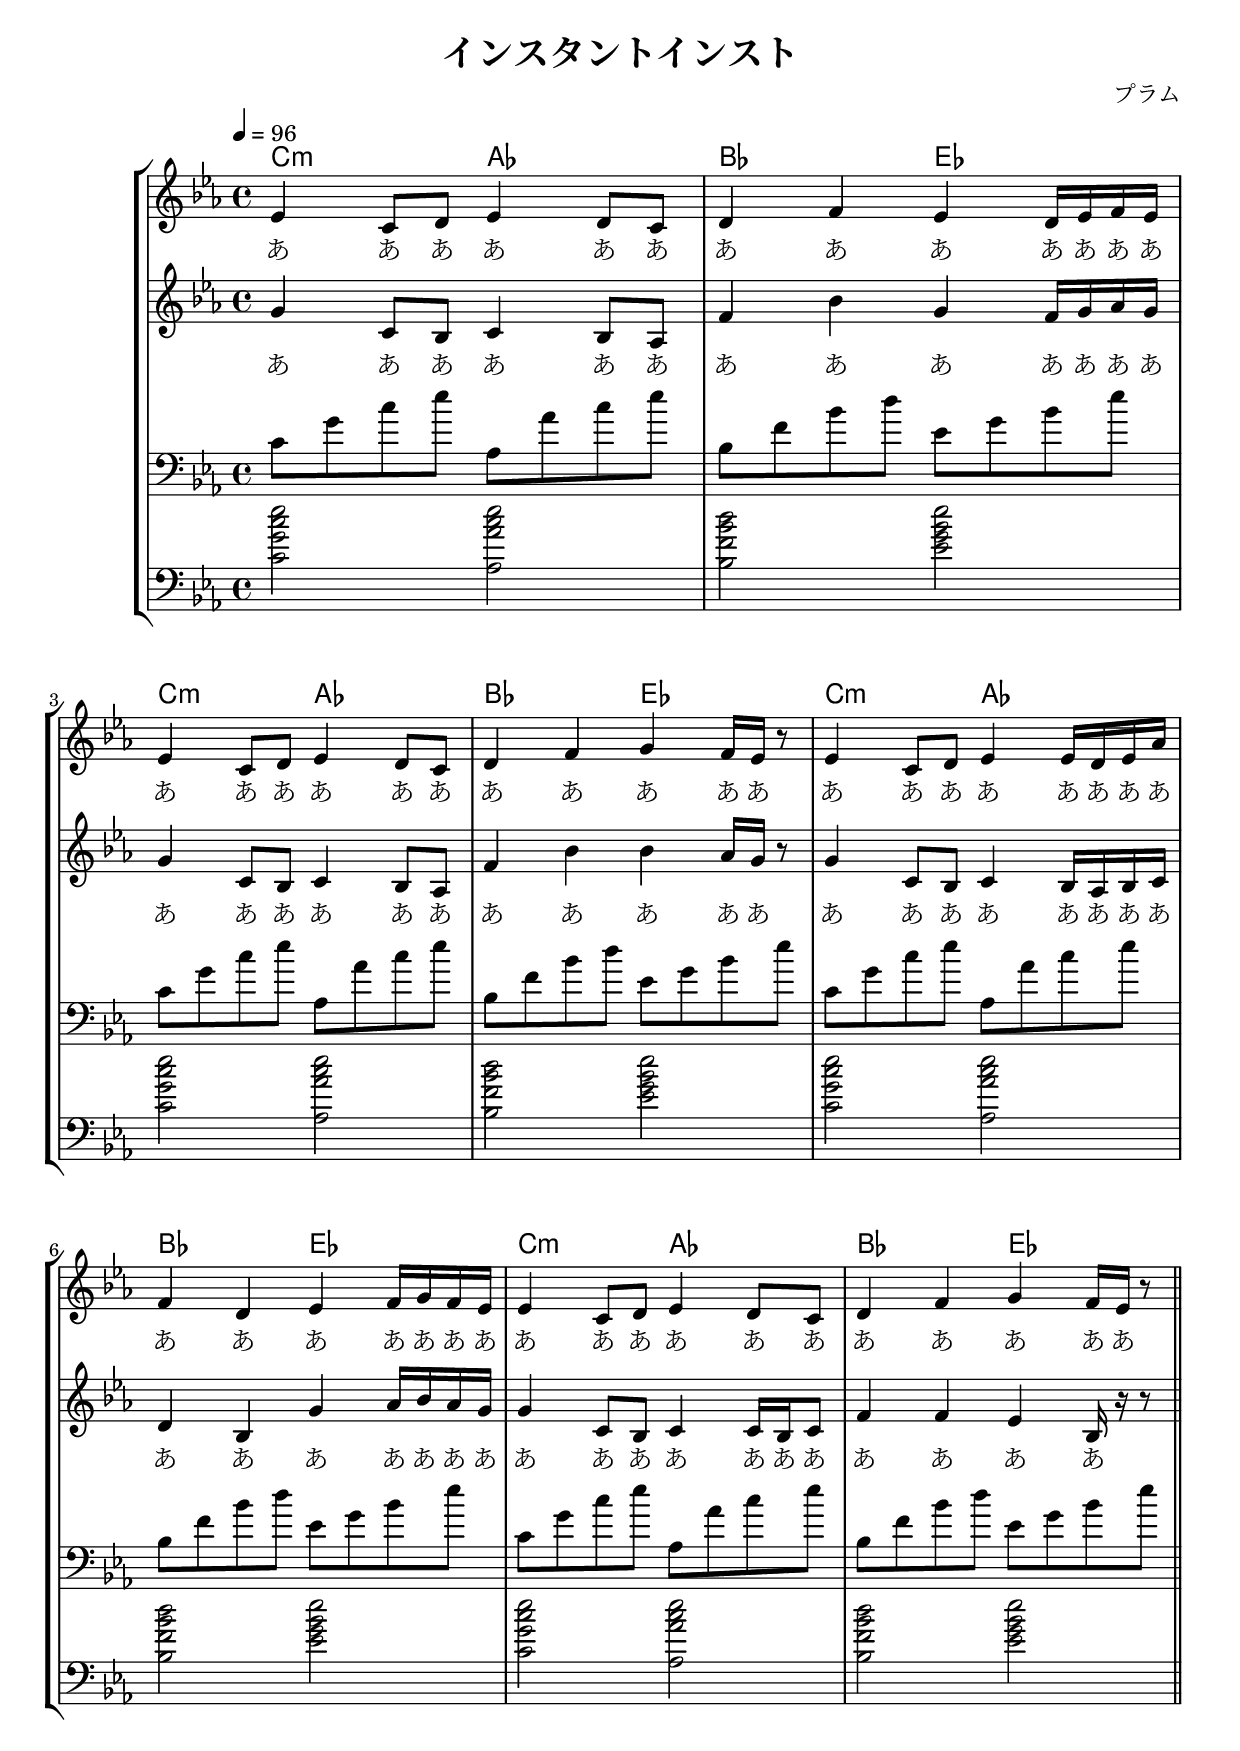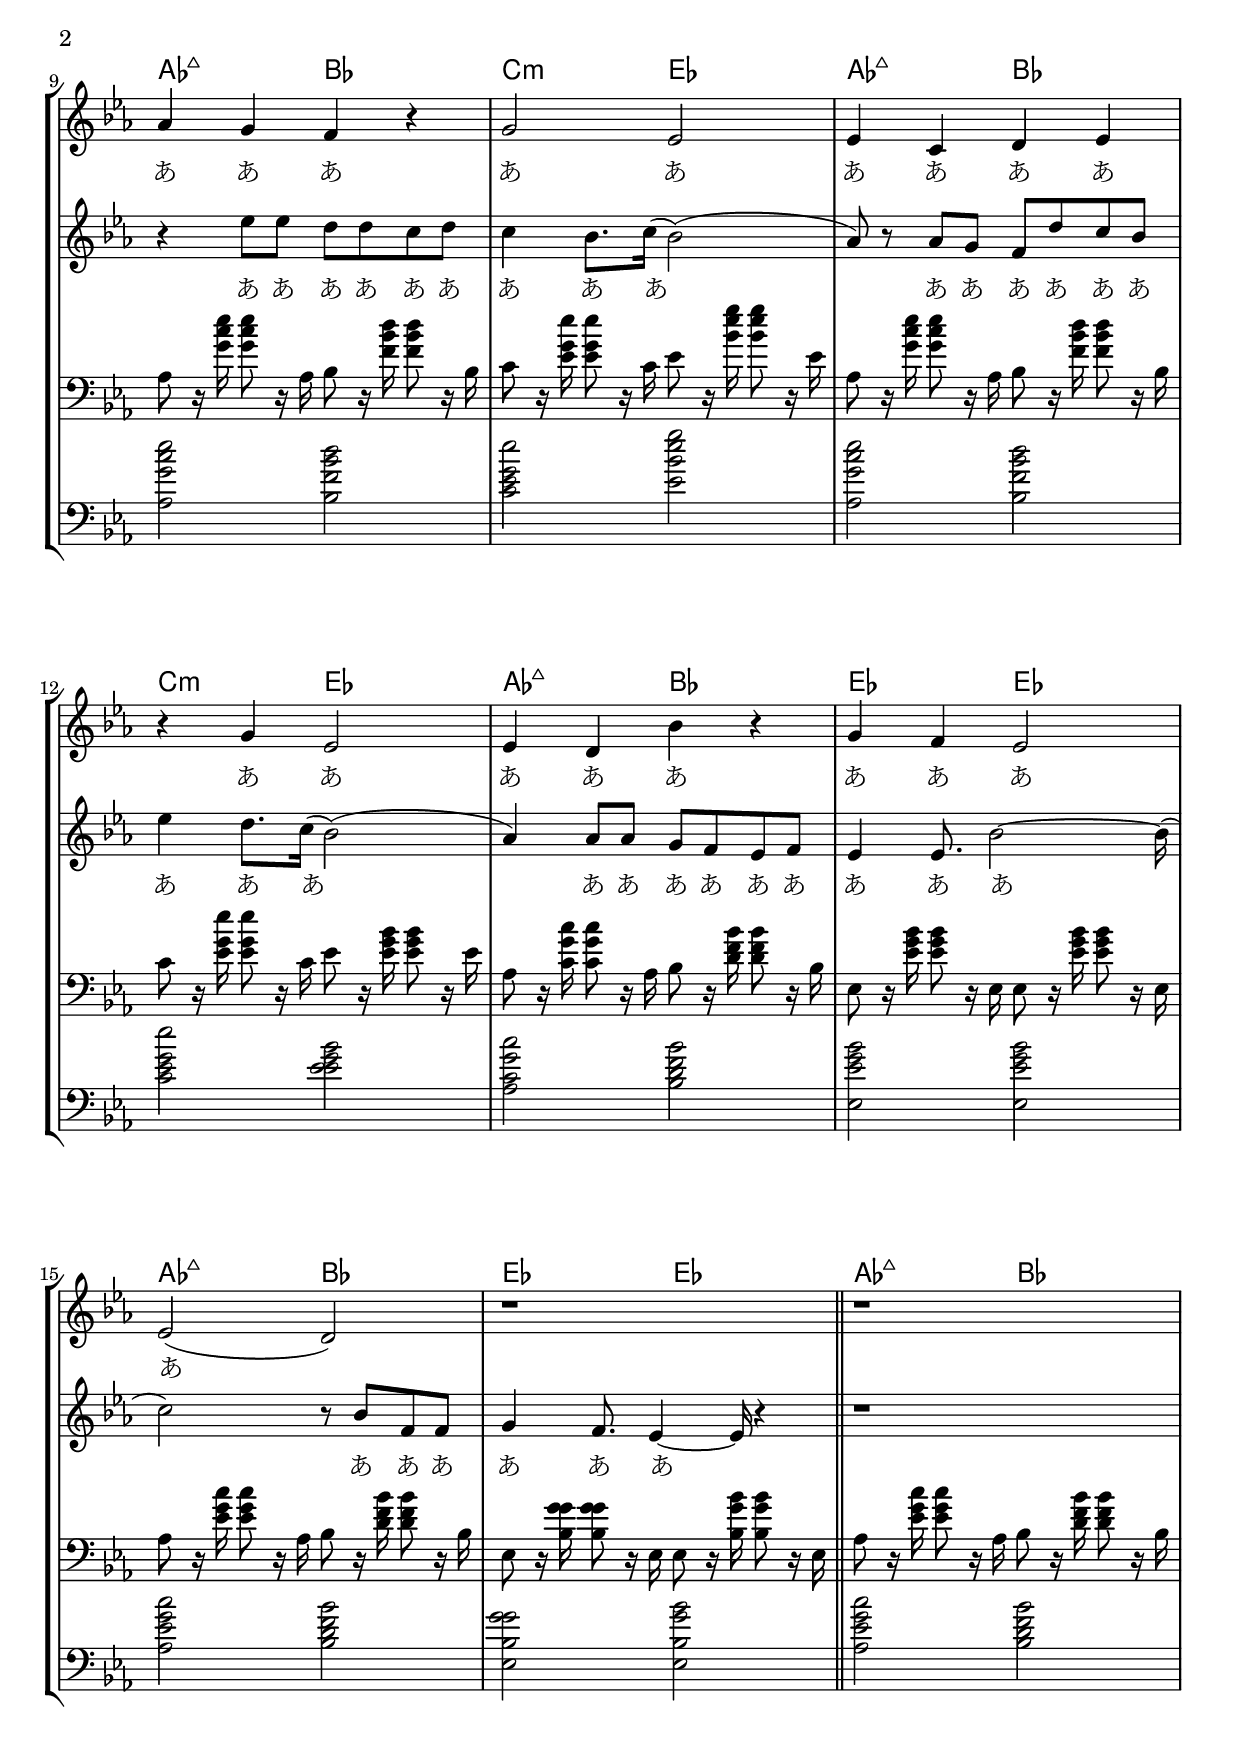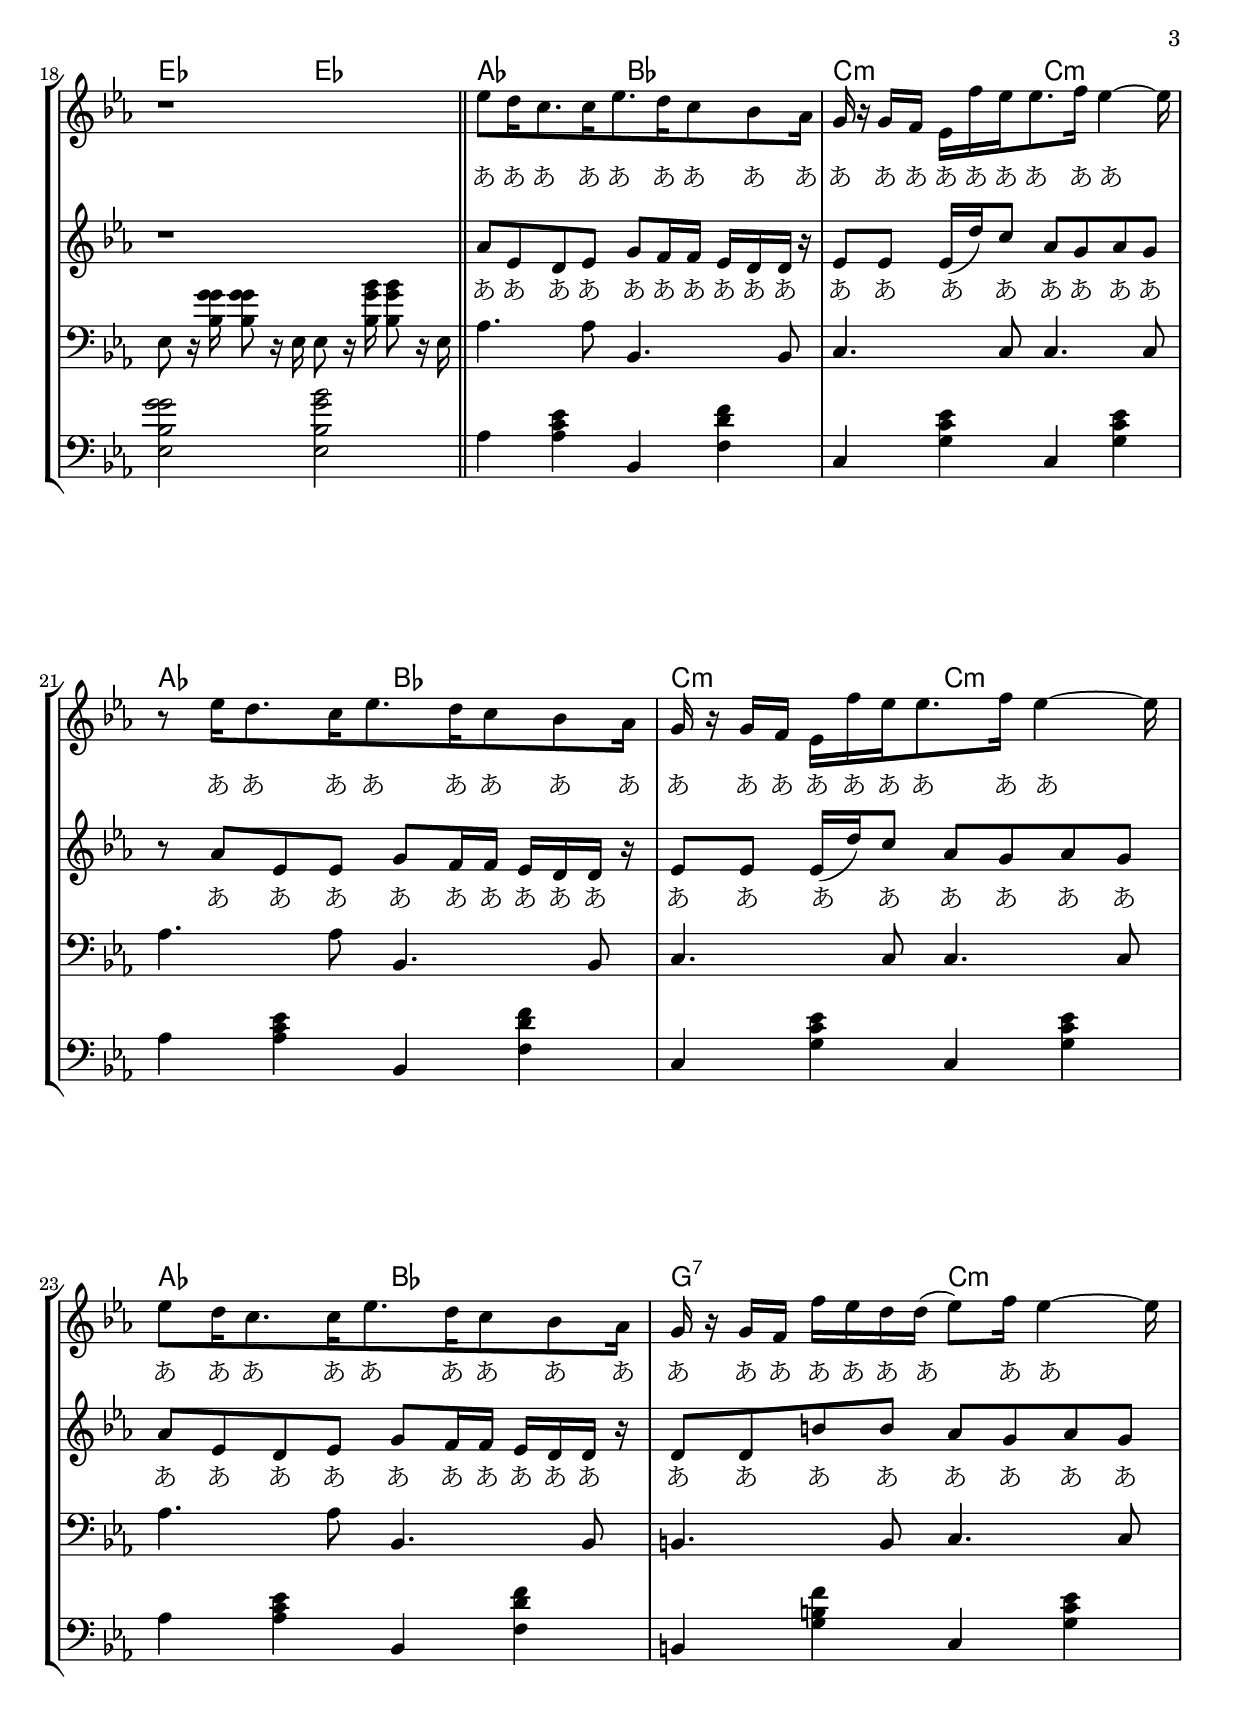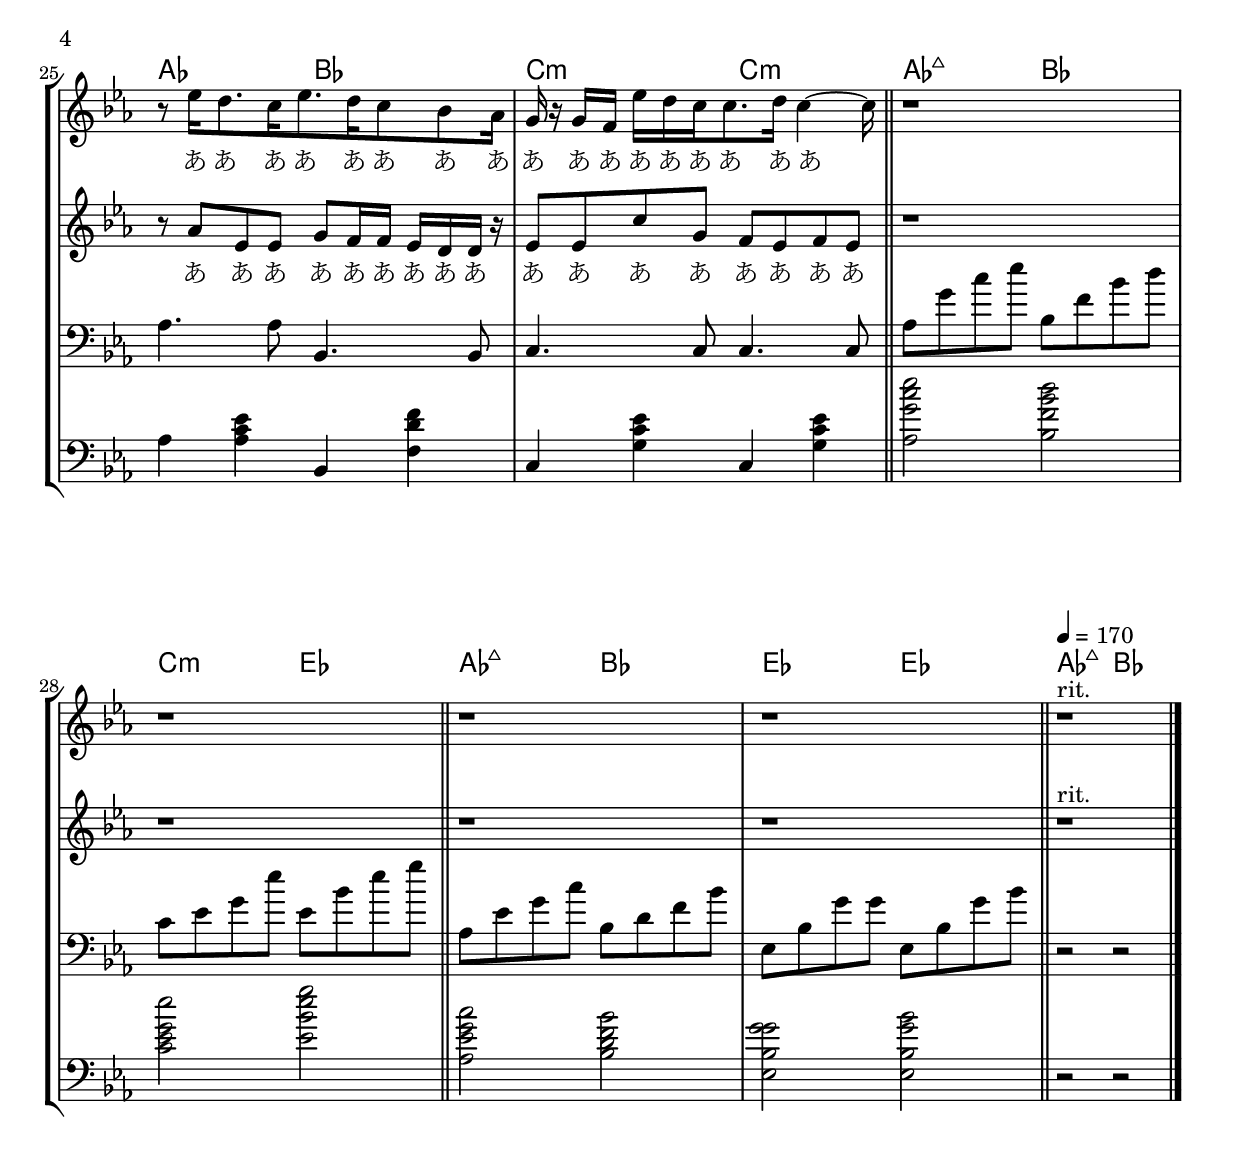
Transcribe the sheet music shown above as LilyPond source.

\version "2.12.1"

\header {
	title = \markup {インスタントインスト}
	composer = \markup \center-column {プラム}
}

harmony = \chordmode {
	c2:m as bes es c:m as bes es c:m as bes es c:m as bes es 

	as:maj7 bes c:m es as:maj7 bes c:m es as:maj7 bes es es as:maj7 bes es es 

	as:maj7 bes es es 

	as bes c:m c:m as bes c:m c:m as bes g:7 c:m as bes c:m c:m 

	as:maj7 bes c:m es 

	as:maj7 bes es es 

	as:maj7 bes 
}

melody = {
	\set Staff.midiInstrument = #"Flute"
		\key es \major
	\tempo 4 = 96
es'4  c'8  d'8  es'4  d'8  c'8 
	d'4  f'4  es'4  d'16  es'16  f'16  es'16 
	es'4  c'8  d'8  es'4  d'8  c'8 
	d'4  f'4  g'4  f'16  es'16  r8 
	es'4  c'8  d'8  es'4  es'16  d'16  es'16  as'16 
	f'4  d'4  es'4  f'16  g'16  f'16  es'16 
	es'4  c'8  d'8  es'4  d'8  c'8 
	d'4  f'4  g'4  f'16  es'16  r8
	\set Staff.midiInstrument = #"Synthstrings 1"
	 as'4  g'4  f'4  r4 
	g'2  es'2 
	es'4  c'4  d'4  es'4 
	r4  g'4  es'2 
	es'4  d'4  bes'4  r4 
	g'4  f'4  es'2 
	es'2  (d'2)
	r1 	r1 | r1   
	\set Staff.midiInstrument = #"Electric Grand"
	es''8  d''16  c''8.  c''16  es''8.  d''16  c''8  bes'8  as'16 
	g'16  r16  g'16  f'16  es'16  f''16  es''16  es''8.  f''16  es''4~es''16 
	r8  es''16  d''8.  c''16  es''8.  d''16  c''8  bes'8  as'16 
	g'16  r16  g'16  f'16  es'16  f''16  es''16  es''8.  f''16  es''4~es''16 
	es''8  d''16  c''8.  c''16  es''8.  d''16  c''8  bes'8  as'16 
	g'16  r16  g'16  f'16  f''16  es''16  d''16  d''16  (es''8)  f''16  es''4~es''16 
	r8  es''16  d''8.  c''16  es''8.  d''16  c''8  bes'8  as'16 
	g'16  r16  g'16  f'16  es''16  d''16  c''16  c''8.  d''16  c''4~c''16
	r1 | r1   
	r1 | r1   
	\tempo 4 = 170
	r1^"rit." \bar "|."
}

words = \lyricmode {
	あ  あ  あ  あ  あ  あ  あ  あ  あ  あ  あ  あ  あ  あ  あ  あ  あ  あ  あ  あ  あ  あ  あ  あ  あ  あ  あ  あ  あ  あ  あ  あ  あ  あ  あ  あ  あ  あ  あ  あ  あ  あ  あ  あ  あ  あ  あ  あ  あ  あ  
	あ  あ  あ  あ  あ  あ  あ  あ  あ  あ  あ  あ  あ  あ  あ  あ  あ  あ  
	
	あ  あ  あ  あ  あ  あ  あ  あ  あ  あ  あ  あ  あ  あ  あ  あ  あ  あ  あ  あ  あ  あ  あ  あ  あ  あ  あ  あ  あ  あ  あ  あ  あ  あ  あ  あ  あ  あ  あ  あ  あ  あ  あ  あ  あ  あ  あ  あ  あ  あ  あ  あ  あ  あ  あ  あ  あ  あ  あ  あ  あ  あ  あ  あ  あ  あ  あ  あ  あ  あ  
	
	
	
}

secondmelody = {
	\set Staff.midiInstrument = #"Acoustic grand"
		\key es \major
	\tempo 4 = 96
g'4  c'8  bes8  c'4  bes8  as8 
	f'4  bes'4  g'4  f'16  g'16  as'16  g'16 
	g'4  c'8  bes8  c'4  bes8  as8 
	f'4  bes'4  bes'4  as'16  g'16  r8 
	g'4  c'8  bes8  c'4  bes16  as16  bes16  c'16 
	d'4  bes4  g'4  as'16  bes'16  as'16  g'16 
	g'4  c'8  bes8  c'4  c'16  bes16  c'8 
	f'4  f'4  es'4  bes16  r16  	r8 	\set Staff.midiInstrument = #"Violin"
	r4 es''8  es''8  d''8  d''8  c''8  d''8 
	c''4  bes'8.  c''16  (bes'2) 
	(as'8)  r8  as'8  g'8  f'8  d''8  c''8  bes'8 
	es''4  d''8.  c''16  (bes'2) 
	(as'4)  as'8  as'8  g'8  f'8  es'8  f'8 
	es'4  es'8.  bes'2~bes'16 
	(c''2)  r8  bes'8  f'8  f'8 
	g'4  f'8.  es'4~es'16  	r4 	r1 | r1   
	\set Staff.midiInstrument = #"Electric Grand"
	as'8  es'8  d'8  es'8  g'8  f'16  f'16  es'16  d'16  d'16  r16 
	es'8  es'8  es'16  (d''16)  c''8  as'8  g'8  as'8  g'8 
	r8  as'8  es'8  es'8  g'8  f'16  f'16  es'16  d'16  d'16  r16 
	es'8  es'8  es'16  (d''16)  c''8  as'8  g'8  as'8  g'8 
	as'8  es'8  d'8  es'8  g'8  f'16  f'16  es'16  d'16  d'16  r16 
	d'8  d'8  b'8  b'8  as'8  g'8  as'8  g'8 
	r8  as'8  es'8  es'8  g'8  f'16  f'16  es'16  d'16  d'16  r16 
	es'8  es'8  c''8  g'8  f'8  es'8  f'8  es'8
	r1 | r1   
	r1 | r1   
	\tempo 4 = 170
	r1^"rit." \bar "|."
}

secondwords = \lyricmode {
	あ  あ  あ  あ  あ  あ  あ  あ  あ  あ  あ  あ  あ  あ  あ  あ  あ  あ  あ  あ  あ  あ  あ  あ  あ  あ  あ  あ  あ  あ  あ  あ  あ  あ  あ  あ  あ  あ  あ  あ  あ  あ  あ  あ  あ  あ  あ  あ  あ  あ  
	あ  あ  あ  あ  あ  あ  あ  あ  あ  あ  あ  あ  あ  あ  あ  あ  あ  あ  あ  あ  あ  あ  あ  あ  あ  あ  あ  あ  あ  あ  あ  あ  あ  
	
	あ  あ  あ  あ  あ  あ  あ  あ  あ  あ  あ  あ  あ  あ  あ  あ  あ  あ  あ  あ  あ  あ  あ  あ  あ  あ  あ  あ  あ  あ  あ  あ  あ  あ  あ  あ  あ  あ  あ  あ  あ  あ  あ  あ  あ  あ  あ  あ  あ  あ  あ  あ  あ  あ  あ  あ  あ  あ  あ  あ  あ  あ  あ  あ  あ  あ  あ  あ  あ  あ  
	
	
	
}

tempochange = {
	\tempo 4 = 96
	r1 | r1 | r1 | r1 | r1 | r1 | r1 | r1 \bar "||"
	\tempo 4 = 96
	r1 | r1 | r1 | r1 | r1 | r1 | r1 | r1 \bar "||"
	\tempo 4 = 96
	r1 | r1 \bar "||"
	\tempo 4 = 96
	r1 | r1 | r1 | r1 | r1 | r1 | r1 | r1 \bar "||"
	\tempo 4 = 96
	r1 | r1 \bar "||"
	\tempo 4 = 96
	r1 | r1 \bar "||"
	\tempo 4 = 170
	\tempo 4 = 127 r2 \tempo 4 = 113 r2 \bar "|."
}

mainacc = {
	\clef bass
	\set Staff.midiInstrument = #"Synthstrings 1"
	\key es \major
	\tempo 4 = 96
	c'8 g'8 c''8 es''8
	as8 as'8 c''8 es''8
	bes8 f'8 bes'8 d''8
	es'8 g'8 bes'8 es''8
	c'8 g'8 c''8 es''8
	as8 as'8 c''8 es''8
	bes8 f'8 bes'8 d''8
	es'8 g'8 bes'8 es''8
	c'8 g'8 c''8 es''8
	as8 as'8 c''8 es''8
	bes8 f'8 bes'8 d''8
	es'8 g'8 bes'8 es''8
	c'8 g'8 c''8 es''8
	as8 as'8 c''8 es''8
	bes8 f'8 bes'8 d''8
	es'8 g'8 bes'8 es''8
	\bar "||"

	\set Staff.midiInstrument = #"Choir Aahs"
	as8 r16 <g' c'' es''>16 <g' c'' es''>8 r16 as16
	bes8 r16 <f' bes' d''>16 <f' bes' d''>8 r16 bes16
	c'8 r16 <es' g' es''>16 <es' g' es''>8 r16 c'16
	es'8 r16 <bes' es'' g''>16 <bes' es'' g''>8 r16 es'16
	as8 r16 <g' c'' es''>16 <g' c'' es''>8 r16 as16
	bes8 r16 <f' bes' d''>16 <f' bes' d''>8 r16 bes16
	c'8 r16 <es' g' es''>16 <es' g' es''>8 r16 c'16
	es'8 r16 <es' g' bes'>16 <es' g' bes'>8 r16 es'16
	as8 r16 <c' g' c''>16 <c' g' c''>8 r16 as16
	bes8 r16 <d' f' bes'>16 <d' f' bes'>8 r16 bes16
	es8 r16 <es' g' bes'>16 <es' g' bes'>8 r16 es16
	es8 r16 <es' g' bes'>16 <es' g' bes'>8 r16 es16
	as8 r16 <es' g' c''>16 <es' g' c''>8 r16 as16
	bes8 r16 <d' f' bes'>16 <d' f' bes'>8 r16 bes16
	es8 r16 <bes g' g'>16 <bes g' g'>8 r16 es16
	es8 r16 <bes g' bes'>16 <bes g' bes'>8 r16 es16
	\bar "||"

	\set Staff.midiInstrument = #"Choir Aahs"
	as8 r16 <es' g' c''>16 <es' g' c''>8 r16 as16
	bes8 r16 <d' f' bes'>16 <d' f' bes'>8 r16 bes16
	es8 r16 <bes g' g'>16 <bes g' g'>8 r16 es16
	es8 r16 <bes g' bes'>16 <bes g' bes'>8 r16 es16
	\bar "||"

	\set Staff.midiInstrument = #"Choir Aahs"
	as4.as8
	bes,4.bes,8
	c4.c8
	c4.c8
	as4.as8
	bes,4.bes,8
	c4.c8
	c4.c8
	as4.as8
	bes,4.bes,8
	b,4.b,8
	c4.c8
	as4.as8
	bes,4.bes,8
	c4.c8
	c4.c8
	\bar "||"

	\set Staff.midiInstrument = #"Acoustic grand"
	as8 g'8 c''8 es''8
	bes8 f'8 bes'8 d''8
	c'8 es'8 g'8 es''8
	es'8 bes'8 es''8 g''8
	\bar "||"

	\set Staff.midiInstrument = #"Acoustic grand"
	as8 es'8 g'8 c''8
	bes8 d'8 f'8 bes'8
	es8 bes8 g'8 g'8
	es8 bes8 g'8 bes'8
	\bar "||"

	\set Staff.midiInstrument = #"Acoustic grand"
	\tempo 4 = 170
	r2
	r2
	\bar "|."
}

subacc = {
	\clef bass
	\set Staff.midiInstrument = #"Electric Grand"
	\key es \major
	\tempo 4 = 96
	<c' g' c'' es''>2
	<as as' c'' es''>2
	<bes f' bes' d''>2
	<es' g' bes' es''>2
	<c' g' c'' es''>2
	<as as' c'' es''>2
	<bes f' bes' d''>2
	<es' g' bes' es''>2
	<c' g' c'' es''>2
	<as as' c'' es''>2
	<bes f' bes' d''>2
	<es' g' bes' es''>2
	<c' g' c'' es''>2
	<as as' c'' es''>2
	<bes f' bes' d''>2
	<es' g' bes' es''>2
	\bar "||"

	\set Staff.midiInstrument = #"Electric Grand"
	<as g' c'' es''>2
	<bes f' bes' d''>2
	<c' es' g' es''>2
	<es' bes' es'' g''>2
	<as g' c'' es''>2
	<bes f' bes' d''>2
	<c' es' g' es''>2
	<es' es' g' bes'>2
	<as c' g' c''>2
	<bes d' f' bes'>2
	<es es' g' bes'>2
	<es es' g' bes'>2
	<as es' g' c''>2
	<bes d' f' bes'>2
	<es bes g' g'>2
	<es bes g' bes'>2
	\bar "||"

	\set Staff.midiInstrument = #"Electric Grand"
	<as es' g' c''>2
	<bes d' f' bes'>2
	<es bes g' g'>2
	<es bes g' bes'>2
	\bar "||"

	\set Staff.midiInstrument = #"Synthstrings 1"
	as4 <as c' es'>4
	bes,4 <f d' f'>4
	c4 <g c' es'>4
	c4 <g c' es'>4
	as4 <as c' es'>4
	bes,4 <f d' f'>4
	c4 <g c' es'>4
	c4 <g c' es'>4
	as4 <as c' es'>4
	bes,4 <f d' f'>4
	b,4 <g b f'>4
	c4 <g c' es'>4
	as4 <as c' es'>4
	bes,4 <f d' f'>4
	c4 <g c' es'>4
	c4 <g c' es'>4
	\bar "||"

	\set Staff.midiInstrument = #"Electric Grand"
	<as g' c'' es''>2
	<bes f' bes' d''>2
	<c' es' g' es''>2
	<es' bes' es'' g''>2
	\bar "||"

	\set Staff.midiInstrument = #"Electric Grand"
	<as es' g' c''>2
	<bes d' f' bes'>2
	<es bes g' g'>2
	<es bes g' bes'>2
	\bar "||"

	\set Staff.midiInstrument = #"Acoustic grand"
	\tempo 4 = 170
	r2
	r2
	\bar "|."
}

percA = {
	\drummode {
	r1 |r1 |r1 |r1 |r1 |r1 |r1 |r1 \bar "||"
	cymr4 cymr4 cymr4 cymr4  |cymr4 cymr8 cymr16 cymr16 cymr4 cymr4  |cymr4 cymr4 cymr4 cymr4  |cymr4 cymr2.  |cymr4 cymr4 cymr4 cymr4  |cymr4 cymr8 cymr16 cymr16 cymr4 cymr4  |cymr4 cymr4 cymr4 cymr4  |cymr4 cymr2.  \bar "||"
	cymr4 cymr4 cymr4 cymr4  |cymr4 cymr8 cymr16 cymr16 cymr4 cymr4  \bar "||"
	r1  |r1  |r1  |r1  |r1  |r1  |r1  |r2 r8 hho4 hho8  \bar "||"
	r1 |r1 \bar "||"
	r1 |r1 \bar "||"
	r1 \bar "|."
	}
}

percB = {
	\drummode {
	r1 |r1 |r1 |r1 |r1 |r1 |r1 |r1 \bar "||"
	r2 sn2  |r2 sn2  |r2 sn2  |r8 sn8 sn2.  |r2 sn2  |r2 sn2  |r2 sn2  |r8 sn8 sn2.  \bar "||"
	r2 sn2  |r2 sn2  \bar "||"
	r4. hhp2 hhp8  |r4. hhp2 hhp8  |r4. hhp2 hhp8  |r4. hhp2 hhp8  |r4. hhp2 hhp8  |r4. hhp2 hhp8  |r4. hhp2 hhp8  |hhp4 hhp4 hhp4 hhp4  \bar "||"
	r1 |r1 \bar "||"
	r1 |r1 \bar "||"
	r1 \bar "|."
	}
}

percC = {
	\drummode {
	r1 |r1 |r1 |r1 |r1 |r1 |r1 |r1 \bar "||"
	bd2. r8 bd8  |bd2. r8 bd8  |bd2. r8 bd8  |bd4. bd8 bd4. bd8  |bd2. r8 bd8  |bd2. r8 bd8  |bd2. r8 bd8  |bd2 r8 bd4.  \bar "||"
	bd2. r8 bd8  |bd2 r8 bd4.  \bar "||"
	hh4 hh4 hh4 hh4  |hh4 hh4 hh4 hh4  |hh4 hh4 hh4 hh4  |hh4 hh4 hh4 hh4  |hh4 hh4 hh4 hh4  |hh4 hh4 hh4 hh4  |hh4 hh4 hh4 hh4  |r4. hh2 r8  \bar "||"
	r1 |r1 \bar "||"
	r1 |r1 \bar "||"
	r1 \bar "|."
	}
}

percD = {
	\drummode {
	r1 |r1 |r1 |r1 |r1 |r1 |r1 |r1 \bar "||"
	r1 |r1 |r1 |r2 r8 tommh8 tommh4  |r1 |r1 |r1 |r8. tommh8. tommh2 r8  \bar "||"
	r1 |r8. tommh8. tommh2 r8  \bar "||"
	bd2. r8 bd8  |bd8. bd8. bd2 bd8  |bd2. r8 bd8  |bd8. bd8. bd2 bd8  |bd2. r8 bd8  |bd8. bd8. bd2 bd8  |bd2. r8 bd8  |bd8. bd4. r16 bd4 bd8  \bar "||"
	r1 |r1 \bar "||"
	r1 |r1 \bar "||"
	r1 \bar "|."
	}
}

percE = {
	\drummode {
	r1 |r1 |r1 |r1 |r1 |r1 |r1 |r1 \bar "||"
	r1 |r1 |r1 |r2. r8 toml8  |r1 |r1 |r1 |r2. toml8 toml8  \bar "||"
	r1 |r2. toml8 toml8  \bar "||"
	r1 | r1 | r1 | r1 | r1 | r1 | r1 | r1 \bar "||"
	r1 |r1 \bar "||"
	r1 |r1 \bar "||"
	r1 \bar "|."
	}
}

percF = {
	\drummode {
	r1 | r1 | r1 | r1 | r1 | r1 | r1 | r1 \bar "||"
	r1 |r1 |r1 |r1 |r1 |r1 |r1 |hho1  \bar "||"
	r1 |hho1  \bar "||"
	r1 | r1 | r1 | r1 | r1 | r1 | r1 | r1 \bar "||"
	r1 | r1 \bar "||"
	r1 | r1 \bar "||"
	r1 \bar "|."
	}
}

\score {
	<<
		\new StaffGroup <<
			\new ChordNames {\harmony}
			\new Voice = "melody" {\melody}
			\new Lyrics \lyricsto "melody" \words
			\new Voice = "secondmelody" {\secondmelody}
			\new Lyrics \lyricsto "secondmelody" \secondwords
			\new Staff = "mainacc" {\mainacc}
			\new Staff = "subacc" {\subacc}
		>>
	>>
	\layout { }
}
